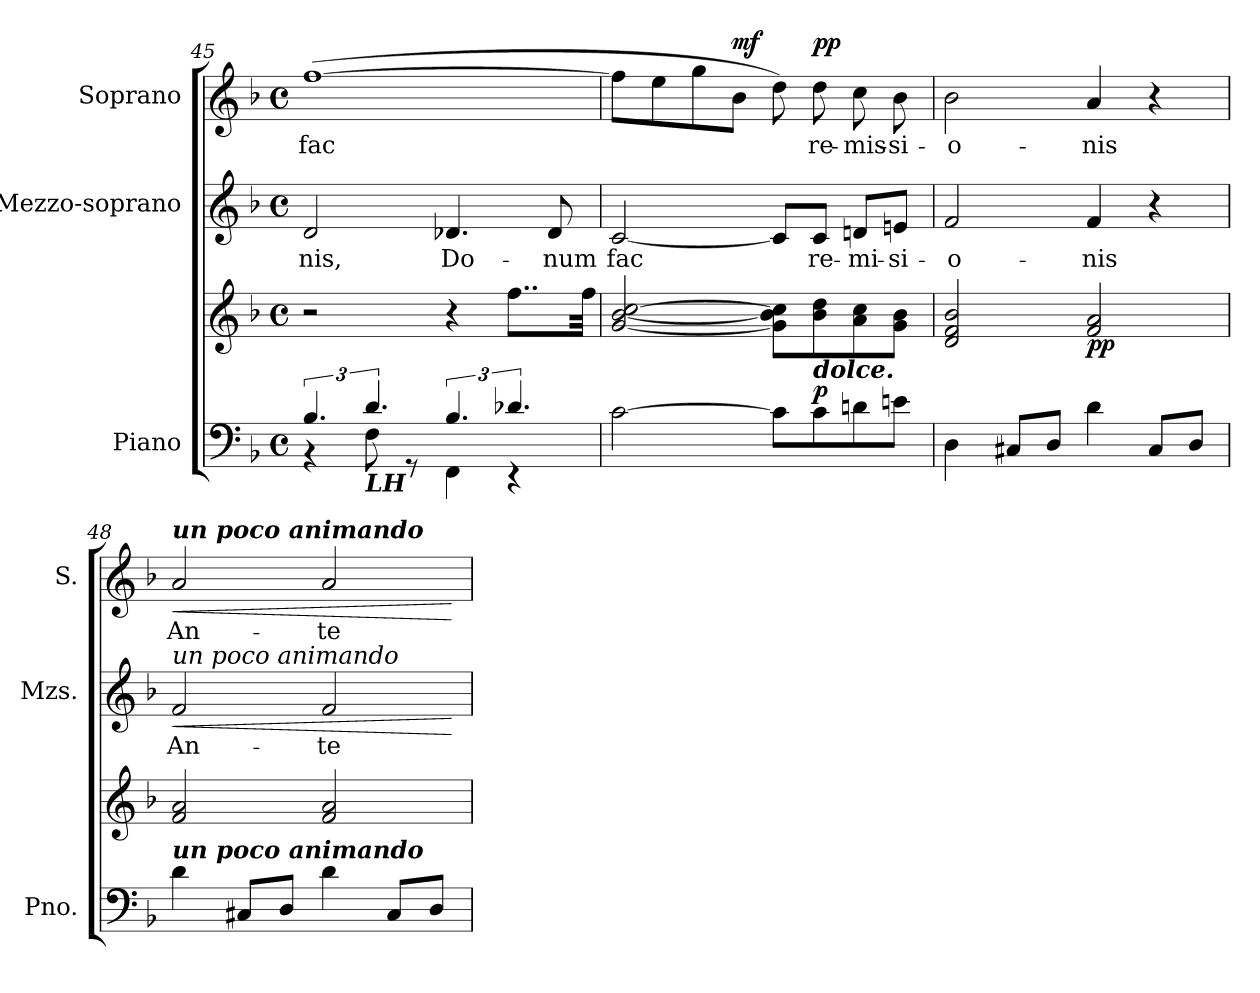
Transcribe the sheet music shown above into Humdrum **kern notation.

**kern	**kern	**dynam	**kern	**text	**dynam	**kern	**text	**dynam
*part3	*part3	*part3	*part2	*part2	*part2	*part1	*part1	*part1
*staff4	*staff3	*staff3/4	*staff2	*staff2	*staff2	*staff1	*staff1	*staff1
*I"Piano	*	*	*I"Mezzo-soprano	*	*	*I"Soprano	*	*
*I'Pno.	*	*	*I'Mzs.	*	*	*I'S.	*	*
*clefF4	*clefG2	*	*clefG2	*	*	*clefG2	*	*
*k[b-]	*k[b-]	*	*k[b-]	*	*	*k[b-]	*	*
*M4/4	*M4/4	*	*M4/4	*	*	*M4/4	*	*
*met(c)	*met(c)	*	*met(c)	*	*	*met(c)	*	*
=45	=45	=45	=45	=45	=45	=45	=45	=45
*^	*	*	*	*	*	*	*	*
6.B-/	4r	2r	.	2d/	-nis,	.	([1ff	fac	.
!LO:TX:b:Bi:t=LH	!	!	!	!	!	!	!	!	!
6.d/	8F\	.	.	.	.	.	.	.	.
.	8r	.	.	.	.	.	.	.	.
6.B-/	4FF\	4r	.	4.d-X/	Do-	.	.	.	.
6.d-X/	4r	8..ff\L	.	.	.	.	.	.	.
.	.	.	.	8d-/	-num	.	.	.	.
.	.	32ff\Jkk	.	.	.	.	.	.	.
*v	*v	*	*	*	*	*	*	*	*
!!LO:LB:g=z
=46	=46	=46	=46	=46	=46	=46	=46	=46
[2c\	[2g/ [2b-/ [2cc/	.	[2c/	fac	.	8ff\L]	.	.
.	.	.	.	.	.	8ee\	.	.
.	.	.	.	.	.	8gg\	.	.
!	!	!	!	!	!	!	!	!LO:DY:a
.	.	.	.	.	.	8b-\J	.	mf
8c\L]	8g\] 8b-\] 8cc\]L	.	8c/L]	.	.	8dd\)	.	.
!LO:TX:a:Bi:t=dolce.	!	!	!	!	!	!	!	!
!	!	!LO:DY:a=2	!	!	!	!	!	!LO:DY:a
8c\	8b-\ 8dd\	p	8c/J	re-	.	8dd\	re-	pp
8dn\	8a\ 8cc\	.	8dn/L	-mi-	.	8cc\	-mis-	.
8en\J	8g\ 8b-\J	.	8en/J	-si-	.	8b-\	-si-	.
=47	=47	=47	=47	=47	=47	=47	=47	=47
4D\	2d/ 2f/ 2b-/	.	2f/	-o-	.	2b-\	-o-	.
8C#X/L	.	.	.	.	.	.	.	.
8D/J	.	.	.	.	.	.	.	.
!	!	!LO:DY:b	!	!	!	!	!	!
4d\	2f/ 2a/	pp	4f/	-nis	.	4a/	-nis	.
8C#/L	.	.	4r	.	.	4r	.	.
8D/J	.	.	.	.	.	.	.	.
=48	=48	=48	=48	=48	=48	=48	=48	=48
!	!	!	!	!	!	!LO:TX:a:Bi:t=un poco animando	!	!
!	!	!	!LO:TX:a:i:t=un poco animando	!	!	!	!	!
!LO:TX:a:Bi:t=un poco animando	!	!	!	!	!	!	!	!
!	!	!	!	!	!LO:HP:b	!	!	!LO:HP:b
4d\	2f/ 2a/	.	2f/	An-	<	2a/	An-	<
8C#X/L	.	.	.	.	.	.	.	.
8D/J	.	.	.	.	.	.	.	.
4d\	2f/ 2a/	.	2f/	-te	.	2a/	-te	.
8C#/L	.	.	.	.	.	.	.	.
8D/J	.	.	.	.	.	.	.	.
.	.	.	.	.	[	.	.	[
=	=	=	=	=	=	=	=	=
*-	*-	*-	*-	*-	*-	*-	*-	*-
